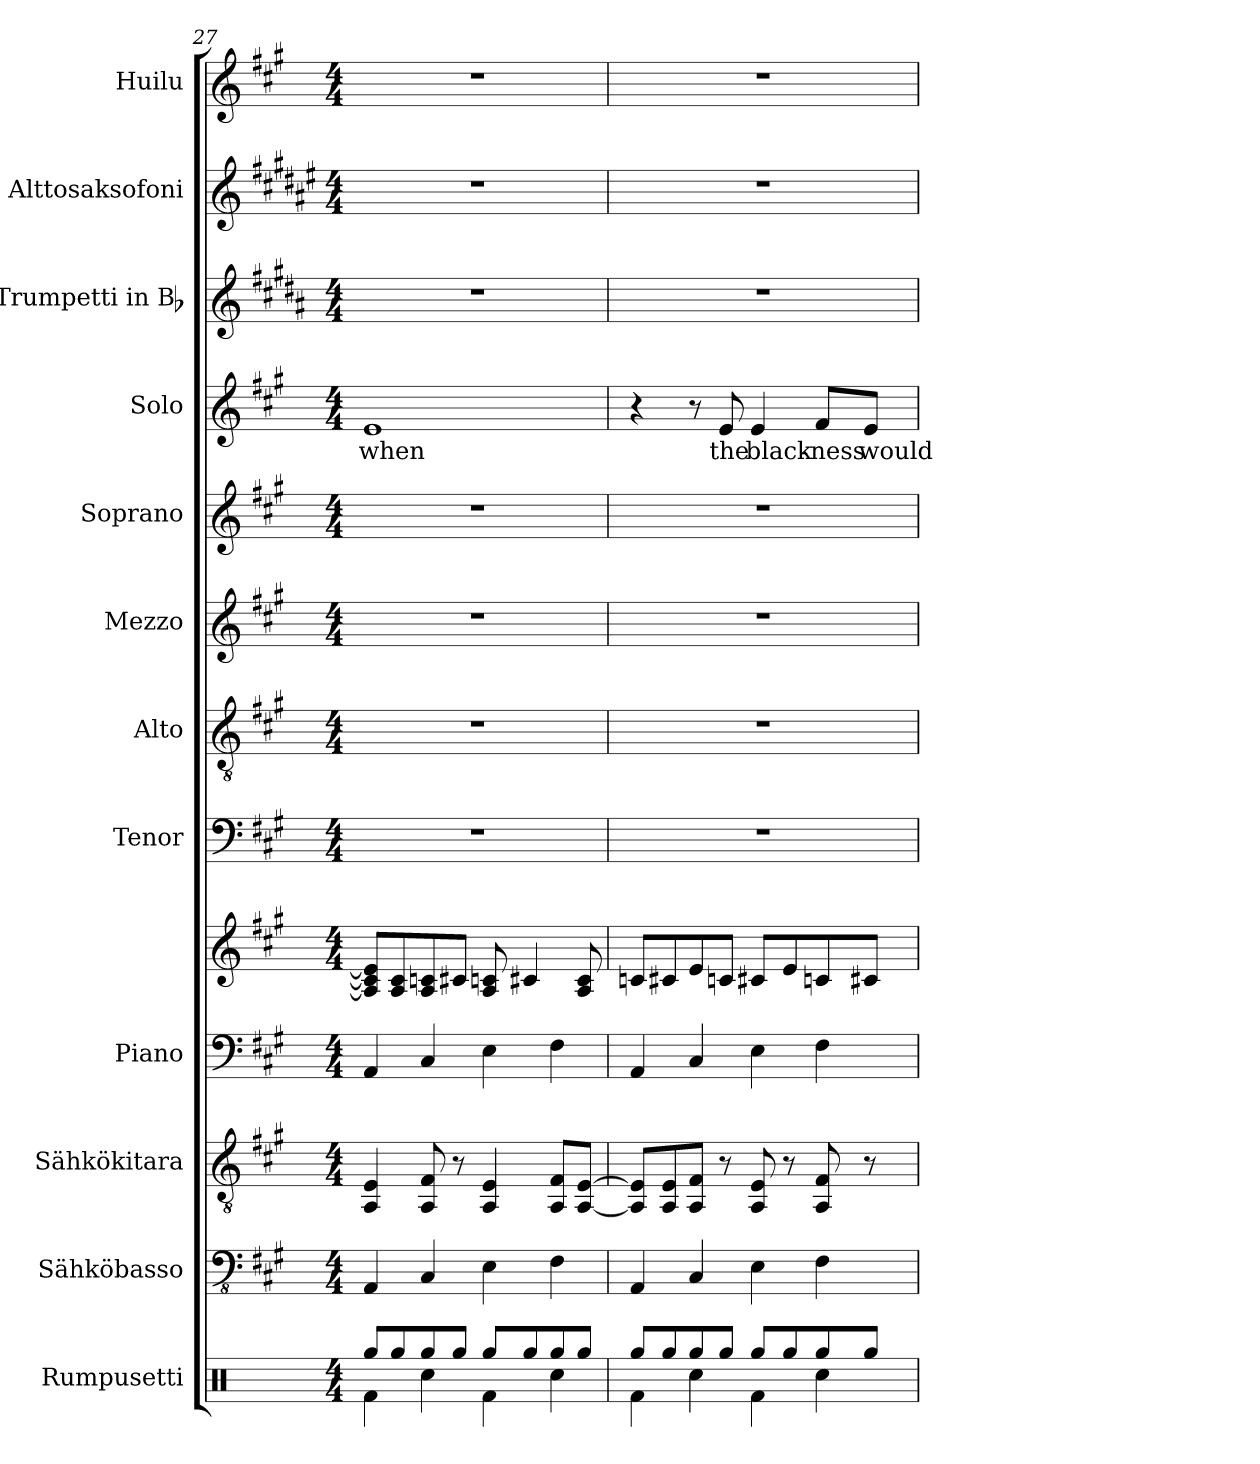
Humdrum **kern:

**kern	**kern	**kern	**kern	**kern	**kern	**kern	**kern	**kern	**kern	**text	**kern	**kern	**kern
*part12	*part11	*part10	*part9	*part9	*part8	*part7	*part6	*part5	*part4	*part4	*part3	*part2	*part1
*staff13	*staff12	*staff11	*staff10	*staff9	*staff8	*staff7	*staff6	*staff5	*staff4	*staff4	*staff3	*staff2	*staff1
*I"Rumpusetti	*I"Sähköbasso	*I"Sähkökitara	*I"Piano	*	*I"Tenor	*I"Alto	*I"Mezzo	*I"Soprano	*I"Solo	*	*I"Trumpetti in Bb	*I"Alttosaksofoni	*I"Huilu
*I'R. setti	*	*	*I'Pno.	*	*I'T.	*I'A.	*I'M.	*I'S.	*I'Solo	*	*I'Tpt. in Bb	*	*I'H.
*clefX	*clefFv4	*clefGv2	*clefF4	*clefG2	*clefF4	*clefGv2	*clefG2	*clefG2	*clefG2	*	*clefG2	*clefG2	*clefG2
*	*	*	*	*	*	*	*	*	*	*	*ITrd1c2	*ITrd5c9	*
*k[]	*k[f#c#g#]	*k[f#c#g#]	*k[f#c#g#]	*k[f#c#g#]	*k[f#c#g#]	*k[f#c#g#]	*k[f#c#g#]	*k[f#c#g#]	*k[f#c#g#]	*	*k[f#c#g#]	*k[f#c#g#]	*k[f#c#g#]
*M4/4	*M4/4	*M4/4	*M4/4	*M4/4	*M4/4	*M4/4	*M4/4	*M4/4	*M4/4	*	*M4/4	*M4/4	*M4/4
=27	=27	=27	=27	=27	=27	=27	=27	=27	=27	=27	=27	=27	=27
*^	*	*	*	*	*	*	*	*	*	*	*	*	*
!	!	!	!	!	!	!	!	!	!	!	!LO:LY:b	!	!	!
8Rgg/L	4Rf\	4AAA/	4AA/ 4E/	4AA/	8A/] 8c#/] 8e/]L	1r	1r	1r	1r	1e	when	1r	1r	1r
8Rgg/	.	.	.	.	8A/ 8c#/	.	.	.	.	.	.	.	.	.
8Rgg/	4Rcc\	4CC#/	8AA/ 8F#/	4C#/	8A/ 8cn/	.	.	.	.	.	.	.	.	.
8Rgg/J	.	.	8r	.	8c#X/J	.	.	.	.	.	.	.	.	.
8Rgg/L	4Rf\	4EE\	4AA/ 4E/	4E\	8A/ 8cn/	.	.	.	.	.	.	.	.	.
8Rgg/	.	.	.	.	4c#X/	.	.	.	.	.	.	.	.	.
8Rgg/	4Rcc\	4FF#\	8AA/ 8F#/L	4F#\	.	.	.	.	.	.	.	.	.	.
8Rgg/J	.	.	[8AA/ [8E/J	.	8A/ 8c#/	.	.	.	.	.	.	.	.	.
!!LO:PB:g=z
=28	=28	=28	=28	=28	=28	=28	=28	=28	=28	=28	=28	=28	=28	=28
8Rgg/L	4Rf\	4AAA/	8AA/] 8E/]L	4AA/	8cn/L	1r	1r	1r	1r	4r	.	1r	1r	1r
8Rgg/	.	.	8AA/ 8E/	.	8c#X/	.	.	.	.	.	.	.	.	.
8Rgg/	4Rcc\	4CC#/	8AA/ 8F#/J	4C#/	8e/	.	.	.	.	8r	.	.	.	.
!	!	!	!	!	!	!	!	!	!	!	!LO:LY:b	!	!	!
8Rgg/J	.	.	8r	.	8cn/J	.	.	.	.	8e/	the	.	.	.
!	!	!	!	!	!	!	!	!	!	!	!LO:LY:b	!	!	!
8Rgg/L	4Rf\	4EE\	8AA/ 8E/	4E\	8c#X/L	.	.	.	.	4e/	black-	.	.	.
8Rgg/	.	.	8r	.	8e/	.	.	.	.	.	.	.	.	.
!	!	!	!	!	!	!	!	!	!	!	!LO:LY:b	!	!	!
8Rgg/	4Rcc\	4FF#\	8AA/ 8F#/	4F#\	8cn/	.	.	.	.	8f#/L	-ness	.	.	.
!	!	!	!	!	!	!	!	!	!	!	!LO:LY:b	!	!	!
8Rgg/J	.	.	8r	.	8c#X/J	.	.	.	.	8e/J	would	.	.	.
*v	*v	*	*	*	*	*	*	*	*	*	*	*	*	*
=	=	=	=	=	=	=	=	=	=	=	=	=	=
*-	*-	*-	*-	*-	*-	*-	*-	*-	*-	*-	*-	*-	*-
